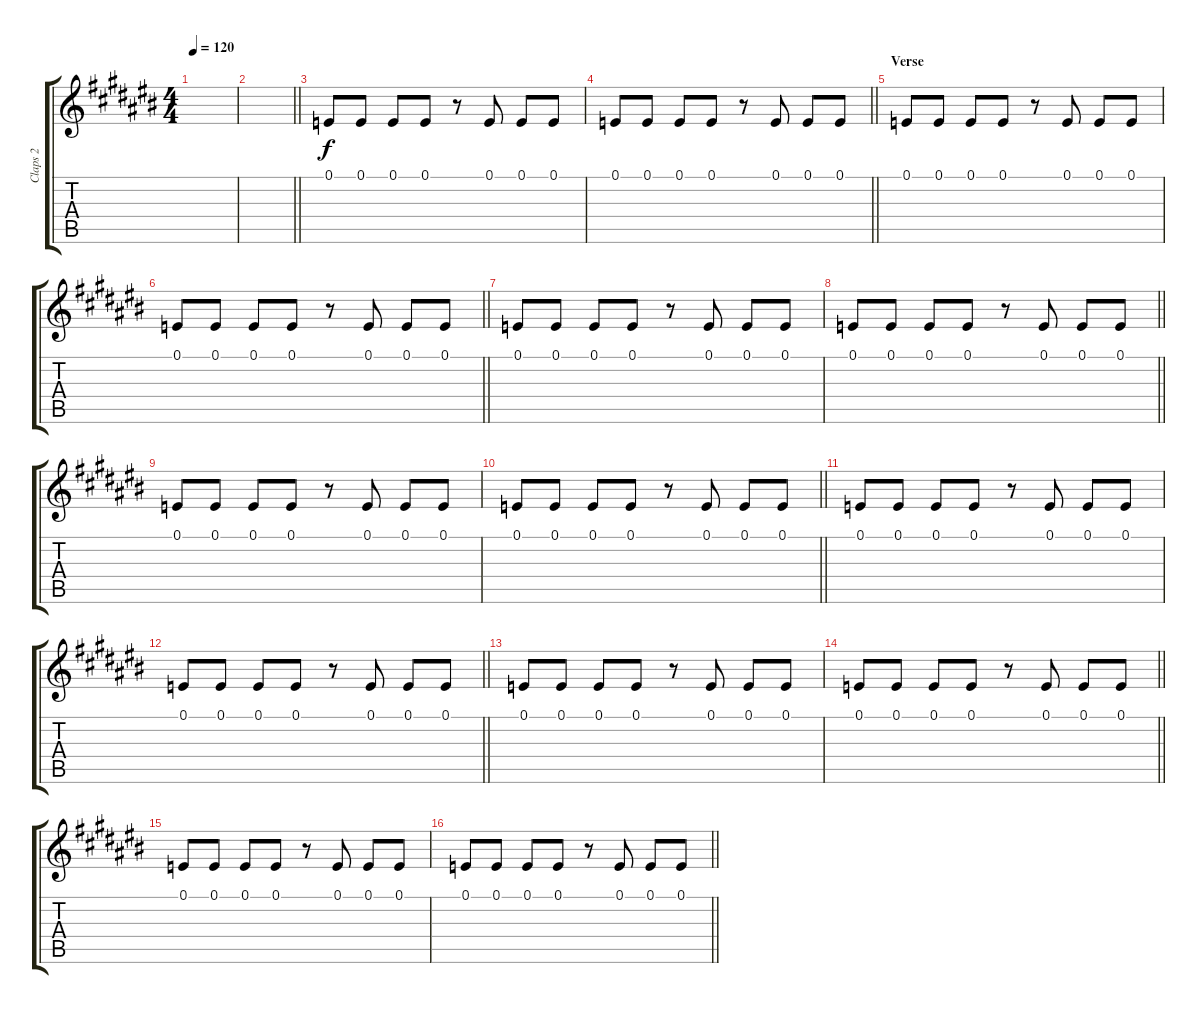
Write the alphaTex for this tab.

\track ("Claps 2" "Claps 2") {instrument reversecymbal}
\staff {score tabs}
\tuning (E4 B3 G3 D3 A2 E2) {hide}
\ts (4 4)
\tempo 120
\clef g2
\ks c#
|
\barLineRight lightlight
|
0.1.8 0.1.8 0.1.8 0.1.8 r.8 0.1.8 0.1.8 0.1.8 |
\barLineRight lightlight
0.1.8 0.1.8 0.1.8 0.1.8 r.8 0.1.8 0.1.8 0.1.8 |
\section ("" "Verse")
0.1.8 0.1.8 0.1.8 0.1.8 r.8 0.1.8 0.1.8 0.1.8 |
\barLineRight lightlight
0.1.8 0.1.8 0.1.8 0.1.8 r.8 0.1.8 0.1.8 0.1.8 |
0.1.8 0.1.8 0.1.8 0.1.8 r.8 0.1.8 0.1.8 0.1.8 |
\barLineRight lightlight
0.1.8 0.1.8 0.1.8 0.1.8 r.8 0.1.8 0.1.8 0.1.8 |
0.1.8 0.1.8 0.1.8 0.1.8 r.8 0.1.8 0.1.8 0.1.8 |
\barLineRight lightlight
0.1.8 0.1.8 0.1.8 0.1.8 r.8 0.1.8 0.1.8 0.1.8 |
0.1.8 0.1.8 0.1.8 0.1.8 r.8 0.1.8 0.1.8 0.1.8 |
\barLineRight lightlight
0.1.8 0.1.8 0.1.8 0.1.8 r.8 0.1.8 0.1.8 0.1.8 |
0.1.8 0.1.8 0.1.8 0.1.8 r.8 0.1.8 0.1.8 0.1.8 |
\barLineRight lightlight
0.1.8 0.1.8 0.1.8 0.1.8 r.8 0.1.8 0.1.8 0.1.8 |
0.1.8 0.1.8 0.1.8 0.1.8 r.8 0.1.8 0.1.8 0.1.8 |
\barLineRight lightlight
0.1.8 0.1.8 0.1.8 0.1.8 r.8 0.1.8 0.1.8 0.1.8
